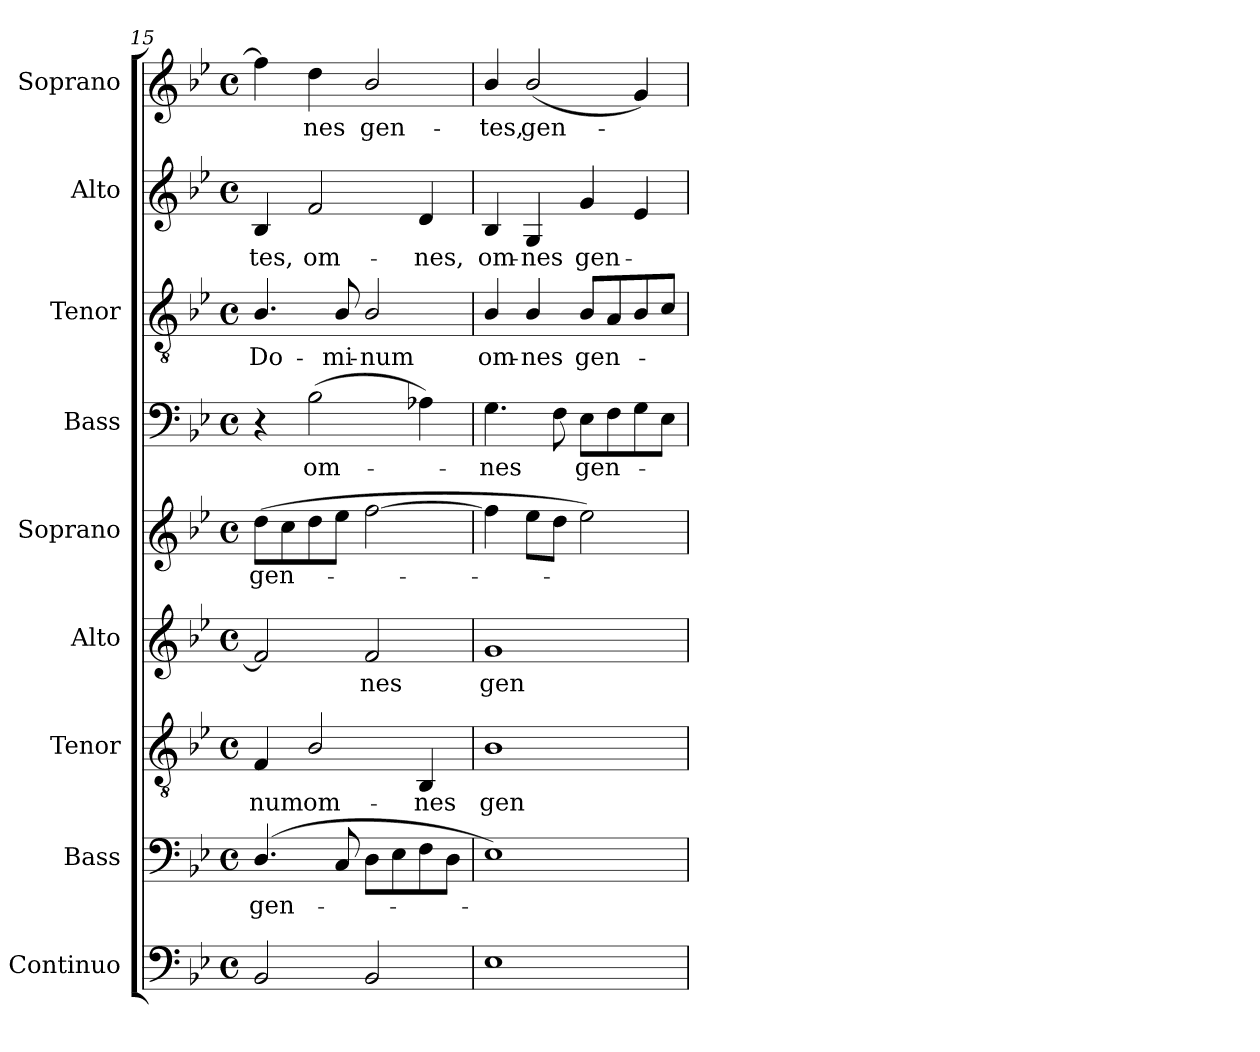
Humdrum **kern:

**kern	**kern	**text	**kern	**text	**kern	**text	**kern	**text	**kern	**text	**kern	**text	**kern	**text	**kern	**text
*part9	*part8	*part8	*part7	*part7	*part6	*part6	*part5	*part5	*part4	*part4	*part3	*part3	*part2	*part2	*part1	*part1
*staff9	*staff8	*staff8	*staff7	*staff7	*staff6	*staff6	*staff5	*staff5	*staff4	*staff4	*staff3	*staff3	*staff2	*staff2	*staff1	*staff1
*I"Continuo	*I"Bass	*	*I"Tenor	*	*I"Alto	*	*I"Soprano	*	*I"Bass	*	*I"Tenor	*	*I"Alto	*	*I"Soprano	*
*	*I'B.	*	*I'T.	*	*I'A.	*	*I'S.	*	*I'B.	*	*I'T.	*	*I'A.	*	*I'S.	*
*clefF4	*clefF4	*	*clefGv2	*	*clefG2	*	*clefG2	*	*clefF4	*	*clefGv2	*	*clefG2	*	*clefG2	*
*	*	*	*ITrd7c12	*	*	*	*	*	*	*	*ITrd7c12	*	*	*	*	*
*k[b-e-]	*k[b-e-]	*	*k[b-e-]	*	*k[b-e-]	*	*k[b-e-]	*	*k[b-e-]	*	*k[b-e-]	*	*k[b-e-]	*	*k[b-e-]	*
*B-:	*B-:	*	*B-:	*	*B-:	*	*B-:	*	*B-:	*	*B-:	*	*B-:	*	*B-:	*
*M4/4	*M4/4	*	*M4/4	*	*M4/4	*	*M4/4	*	*M4/4	*	*M4/4	*	*M4/4	*	*M4/4	*
*met(c)	*met(c)	*	*met(c)	*	*met(c)	*	*met(c)	*	*met(c)	*	*met(c)	*	*met(c)	*	*met(c)	*
=15	=15	=15	=15	=15	=15	=15	=15	=15	=15	=15	=15	=15	=15	=15	=15	=15
!	!	!LO:LY:b:color=#000000	!	!	!	!	!	!	!	!	!	!	!	!	!	!
!	!	!	!	!LO:LY:b:color=#000000	!	!	!	!	!	!	!	!	!	!	!	!
!	!	!	!	!	!	!	!	!LO:LY:b:color=#000000	!	!	!	!	!	!	!	!
!	!	!	!	!	!	!	!	!	!	!	!	!LO:LY:b:color=#000000	!	!	!	!
!	!	!	!	!	!	!	!	!	!	!	!	!	!	!LO:LY:b:color=#000000	!	!
2BB-i/	(4.Di/	gen-	4FFi/	-num	2fi/]	.	(8ddi\L	gen-	4r	.	4.BB-i/	Do-	4B-i/	-tes,	4ffi\]	.
.	.	.	.	.	.	.	8cci\	.	.	.	.	.	.	.	.	.
!	!	!	!	!LO:LY:b:color=#000000	!	!	!	!	!	!	!	!	!	!	!	!
!	!	!	!	!	!	!	!	!	!	!LO:LY:b:color=#000000	!	!	!	!	!	!
!	!	!	!	!	!	!	!	!	!	!	!	!	!	!LO:LY:b:color=#000000	!	!
!	!	!	!	!	!	!	!	!	!	!	!	!	!	!	!	!LO:LY:b:color=#000000
.	.	.	2BB-i/	om-	.	.	8ddi\	.	(2B-i\	om-	.	.	2fi/	om-	4ddi\	-nes
!	!	!	!	!	!	!	!	!	!	!	!	!LO:LY:b:color=#000000	!	!	!	!
.	8Ci/	.	.	.	.	.	8ee-i\J	.	.	.	8BB-i/	-mi-	.	.	.	.
!	!	!	!	!	!	!LO:LY:b:color=#000000	!	!	!	!	!	!	!	!	!	!
!	!	!	!	!	!	!	!	!	!	!	!	!LO:LY:b:color=#000000	!	!	!	!
!	!	!	!	!	!	!	!	!	!	!	!	!	!	!	!	!LO:LY:b:color=#000000
2BB-i/	8Di\L	.	.	.	2fi/	-nes	[2ffi\	.	.	.	2BB-i/	-num	.	.	2b-i/	gen-
.	8E-i\	.	.	.	.	.	.	.	.	.	.	.	.	.	.	.
!	!	!	!	!LO:LY:b:color=#000000	!	!	!	!	!	!	!	!	!	!	!	!
!	!	!	!	!	!	!	!	!	!	!	!	!	!	!LO:LY:b:color=#000000	!	!
.	8Fi\	.	4BBB-i/	-nes	.	.	.	.	4A-Xi\)	.	.	.	4di/	-nes,	.	.
.	8Di\J	.	.	.	.	.	.	.	.	.	.	.	.	.	.	.
=16	=16	=16	=16	=16	=16	=16	=16	=16	=16	=16	=16	=16	=16	=16	=16	=16
!	!	!	!	!LO:LY:b:color=#000000	!	!	!	!	!	!	!	!	!	!	!	!
!	!	!	!	!	!	!LO:LY:b:color=#000000	!	!	!	!	!	!	!	!	!	!
!	!	!	!	!	!	!	!	!	!	!LO:LY:b:color=#000000	!	!	!	!	!	!
!	!	!	!	!	!	!	!	!	!	!	!	!LO:LY:b:color=#000000	!	!	!	!
!	!	!	!	!	!	!	!	!	!	!	!	!	!	!LO:LY:b:color=#000000	!	!
!	!	!	!	!	!	!	!	!	!	!	!	!	!	!	!	!LO:LY:b:color=#000000
1E-i	1E-i)	.	1BB-i	gen-	1gi	gen-	4ffi\]	.	4.Gi\	-nes	4BB-i/	om-	4B-i/	om-	4b-i/	-tes,
!	!	!	!	!	!	!	!	!	!	!	!	!LO:LY:b:color=#000000	!	!	!	!
!	!	!	!	!	!	!	!	!	!	!	!	!	!	!LO:LY:b:color=#000000	!	!
!	!	!	!	!	!	!	!	!	!	!	!	!	!	!	!	!LO:LY:b:color=#000000
.	.	.	.	.	.	.	8ee-i\L	.	.	.	4BB-i/	-nes	4Gi/	-nes	(2b-i/	gen-
.	.	.	.	.	.	.	8ddi\J	.	8Fi\	.	.	.	.	.	.	.
!	!	!	!	!	!	!	!	!	!	!LO:LY:b:color=#000000	!	!	!	!	!	!
!	!	!	!	!	!	!	!	!	!	!	!	!LO:LY:b:color=#000000	!	!	!	!
!	!	!	!	!	!	!	!	!	!	!	!	!	!	!LO:LY:b:color=#000000	!	!
.	.	.	.	.	.	.	2ee-i\)	.	8E-i\L	gen-	8BB-i/L	gen-	4gi/	gen-	.	.
.	.	.	.	.	.	.	.	.	8Fi\	.	8AAi/	.	.	.	.	.
.	.	.	.	.	.	.	.	.	8Gi\	.	8BB-i/	.	4e-i/	.	4gi/)	.
.	.	.	.	.	.	.	.	.	8E-i\J	.	8Ci/J	.	.	.	.	.
=	=	=	=	=	=	=	=	=	=	=	=	=	=	=	=	=
*-	*-	*-	*-	*-	*-	*-	*-	*-	*-	*-	*-	*-	*-	*-	*-	*-
